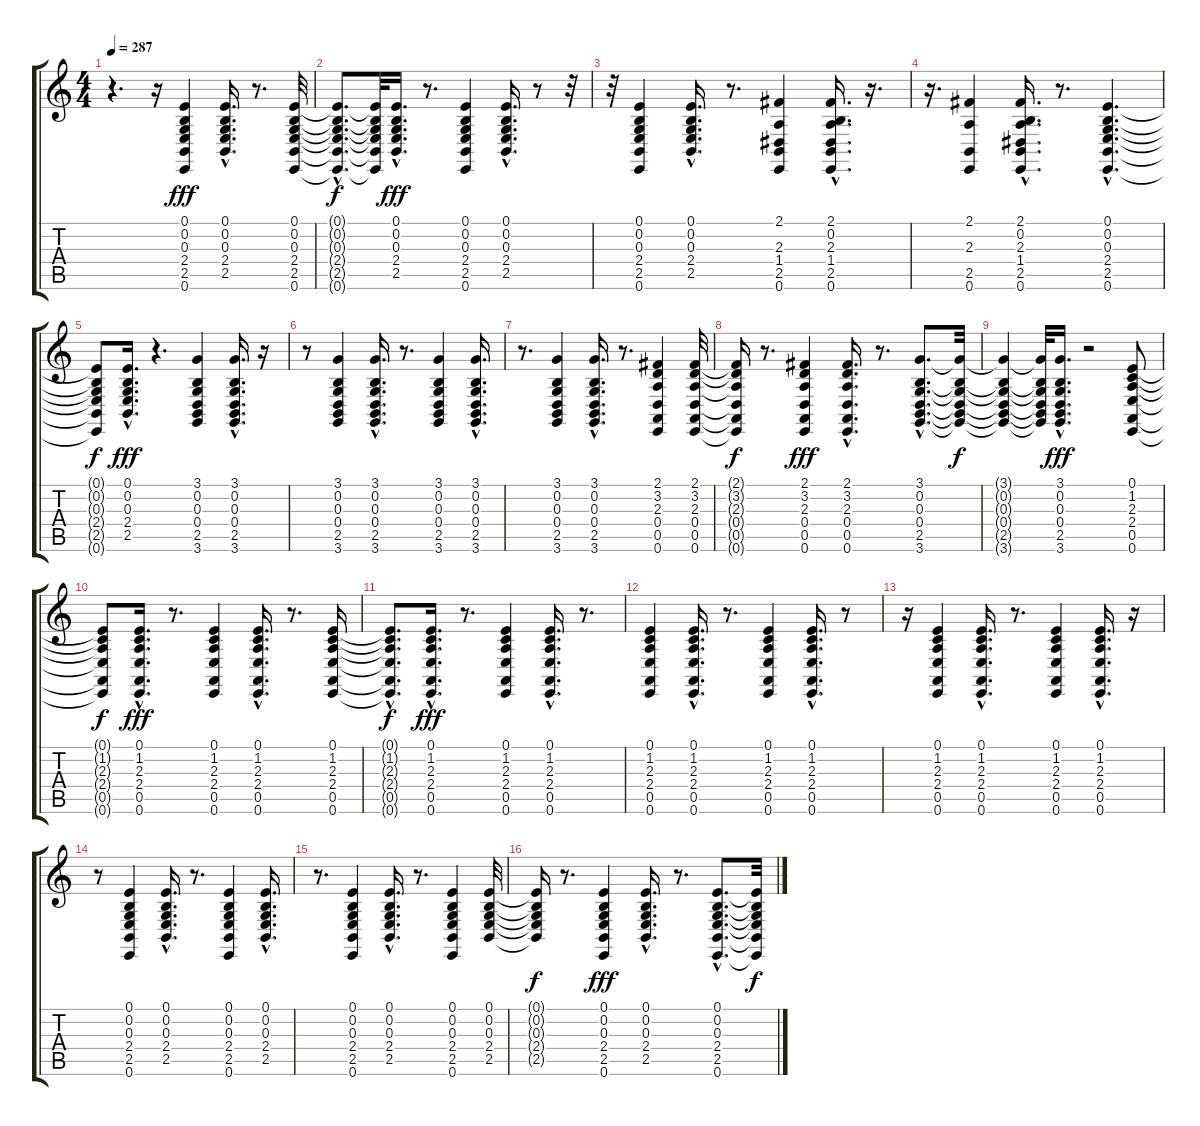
\track "" {instrument accordion}
\staff {score tabs}
\tuning (E4 B3 G3 D3 A2 E2) {hide}
\ts (4 4)
\tempo 287
\clef g2
\ks c
r.4{d dy fff} r.16 (0.1 0.2 0.3 2.4 2.5 0.6).4 (0.1{hac} 0.2{hac} 0.3{hac} 2.4{hac} 2.5{hac}).16{d} r.8{d} (0.1 0.2 0.3 2.4 2.5 0.6).32 |
(0.1{hac t} 0.2{hac t} 0.3{hac t} 2.4{hac t} 2.5{hac t} 0.6{hac t}).8{d dy f} (0.1{t} 0.2{t} 0.3{t} 2.4{t} 2.5{t} 0.6{t}).32 (0.1{hac} 0.2{hac} 0.3{hac} 2.4{hac} 2.5{hac}).16{d dy fff} r.8{d} (0.1 0.2 0.3 2.4 2.5 0.6).4 (0.1{hac} 0.2{hac} 0.3{hac} 2.4{hac} 2.5{hac}).16{d} r.8 r.32 |
r.32 (0.1 0.2 0.3 2.4 2.5 0.6).4 (0.1{hac} 0.2{hac} 0.3{hac} 2.4{hac} 2.5{hac}).16{d} r.8{d} (2.1 2.3 1.4 2.5 0.6).4 (2.1{hac} 0.2{hac} 2.3{hac} 1.4{hac} 2.5{hac} 0.6{hac}).16{d} r.16{d} |
r.16{d} (2.1 2.3 2.5 0.6).4 (2.1{hac} 0.2{hac} 2.3{hac} 1.4{hac} 2.5{hac} 0.6{hac}).16{d} r.8{d} (0.1{hac} 0.2{hac} 0.3{hac} 2.4{hac} 2.5{hac} 0.6{hac}).4{d} |
(0.1{t} 0.2{t} 0.3{t} 2.4{t} 2.5{t} 0.6{t}).8{dy f} (0.1{hac} 0.2{hac} 0.3{hac} 2.4{hac} 2.5{hac}).16{d dy fff} r.4{d} (3.1 0.2 0.3 0.4 2.5 3.6).4 (3.1{hac} 0.2{hac} 0.3{hac} 0.4{hac} 2.5{hac} 3.6{hac}).16{d} r.16 |
r.8 (3.1 0.2 0.3 0.4 2.5 3.6).4 (3.1{hac} 0.2{hac} 0.3{hac} 0.4{hac} 2.5{hac} 3.6{hac}).16{d} r.8{d} (3.1 0.2 0.3 0.4 2.5 3.6).4 (3.1{hac} 0.2{hac} 0.3{hac} 0.4{hac} 2.5{hac} 3.6{hac}).16{d} |
r.8{d} (3.1 0.2 0.3 0.4 2.5 3.6).4 (3.1{hac} 0.2{hac} 0.3{hac} 0.4{hac} 2.5{hac} 3.6{hac}).16{d} r.8{d} (2.1 3.2 2.3 0.4 0.5 0.6).4 (2.1 3.2 2.3 0.4 0.5 0.6).32 |
(2.1{t} 3.2{t} 2.3{t} 0.4{t} 0.5{t} 0.6{t}).16{dy f} r.8{d} (2.1 3.2 2.3 0.4 0.5 0.6).4{dy fff} (2.1{hac} 3.2{hac} 2.3{hac} 0.4{hac} 0.5{hac} 0.6{hac}).16{d} r.8{d} (3.1{hac} 0.2{hac} 0.3{hac} 0.4{hac} 2.5{hac} 3.6{hac}).8{d} (3.1{t} 0.2{t} 0.3{t} 0.4{t} 2.5{t} 3.6{t}).32{dy f} |
(3.1{t} 0.2{t} 0.3{t} 0.4{t} 2.5{t} 3.6{t}).4 (3.1{t} 0.2{t} 0.3{t} 0.4{t} 2.5{t} 3.6{t}).32 (3.1{hac} 0.2{hac} 0.3{hac} 0.4{hac} 2.5{hac} 3.6{hac}).16{d dy fff} r.2 (0.1 1.2 2.3 2.4 0.5 0.6).8 |
(0.1{t} 1.2{t} 2.3{t} 2.4{t} 0.5{t} 0.6{t}).8{dy f} (0.1{hac} 1.2{hac} 2.3{hac} 2.4{hac} 0.5{hac} 0.6{hac}).16{d dy fff} r.8{d} (0.1 1.2 2.3 2.4 0.5 0.6).4 (0.1{hac} 1.2{hac} 2.3{hac} 2.4{hac} 0.5{hac} 0.6{hac}).16{d} r.8{d} (0.1 1.2 2.3 2.4 0.5 0.6).16 |
(0.1{hac t} 1.2{hac t} 2.3{hac t} 2.4{hac t} 0.5{hac t} 0.6{hac t}).8{d dy f} (0.1{hac} 1.2{hac} 2.3{hac} 2.4{hac} 0.5{hac} 0.6{hac}).16{d dy fff} r.8{d} (0.1 1.2 2.3 2.4 0.5 0.6).4 (0.1{hac} 1.2{hac} 2.3{hac} 2.4{hac} 0.5{hac} 0.6{hac}).16{d} r.8{d} |
(0.1 1.2 2.3 2.4 0.5 0.6).4 (0.1{hac} 1.2{hac} 2.3{hac} 2.4{hac} 0.5{hac} 0.6{hac}).16{d} r.8{d} (0.1 1.2 2.3 2.4 0.5 0.6).4 (0.1{hac} 1.2{hac} 2.3{hac} 2.4{hac} 0.5{hac} 0.6{hac}).16{d} r.8 |
r.16 (0.1 1.2 2.3 2.4 0.5 0.6).4 (0.1{hac} 1.2{hac} 2.3{hac} 2.4{hac} 0.5{hac} 0.6{hac}).16{d} r.8{d} (0.1 1.2 2.3 2.4 0.5 0.6).4 (0.1{hac} 1.2{hac} 2.3{hac} 2.4{hac} 0.5{hac} 0.6{hac}).16{d} r.16 |
r.8 (0.1 0.2 0.3 2.4 2.5 0.6).4 (0.1{hac} 0.2{hac} 0.3{hac} 2.4{hac} 2.5{hac}).16{d} r.8{d} (0.1 0.2 0.3 2.4 2.5 0.6).4 (0.1{hac} 0.2{hac} 0.3{hac} 2.4{hac} 2.5{hac}).16{d} |
r.8{d} (0.1 0.2 0.3 2.4 2.5 0.6).4 (0.1{hac} 0.2{hac} 0.3{hac} 2.4{hac} 2.5{hac}).16{d} r.8{d} (0.1 0.2 0.3 2.4 2.5 0.6).4 (0.1 0.2 0.3 2.4 2.5).32 |
(0.1{t} 0.2{t} 0.3{t} 2.4{t} 2.5{t}).16{dy f} r.8{d} (0.1 0.2 0.3 2.4 2.5 0.6).4{dy fff} (0.1{hac} 0.2{hac} 0.3{hac} 2.4{hac} 2.5{hac}).16{d} r.8{d} (0.1{hac} 0.2{hac} 0.3{hac} 2.4{hac} 2.5{hac} 0.6{hac}).8{d} (0.1{t} 0.2{t} 0.3{t} 2.4{t} 2.5{t} 0.6{t}).32{dy f}
